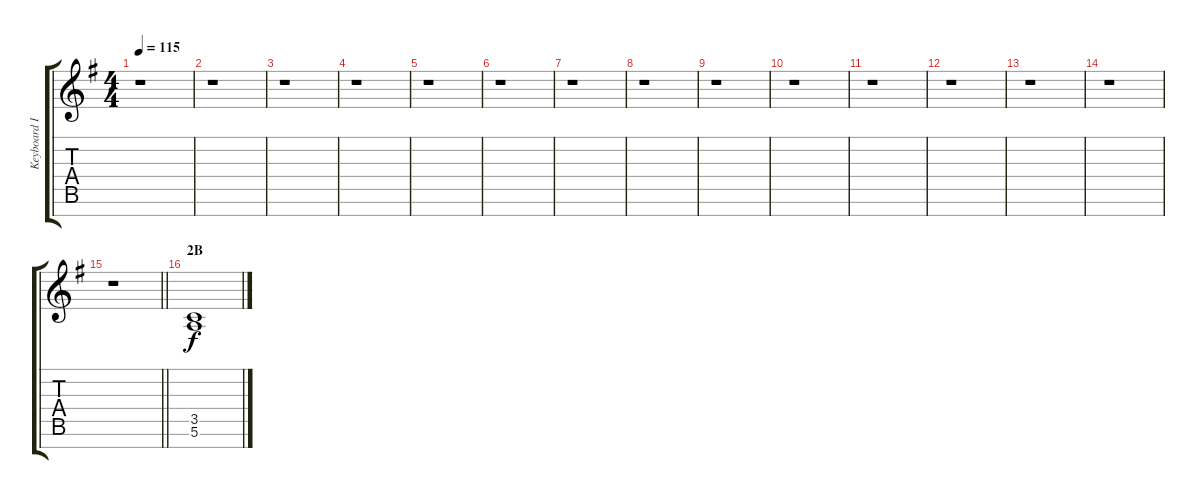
\track ("Keyboard II" "Keyboard I") {instrument pad2warm}
\staff {score tabs}
\tuning (E5 B4 G4 D4 A3 E3 B2) {hide}
\ts (4 4)
\tempo 115
\clef g2
\ks g
r.1{dy f} |
r.1 |
r.1 |
r.1 |
r.1 |
r.1 |
r.1 |
r.1 |
r.1 |
r.1 |
r.1 |
r.1 |
r.1 |
r.1 |
\barLineRight lightlight
r.1 |
\section ("" "2B")
(3.5 5.6).1
